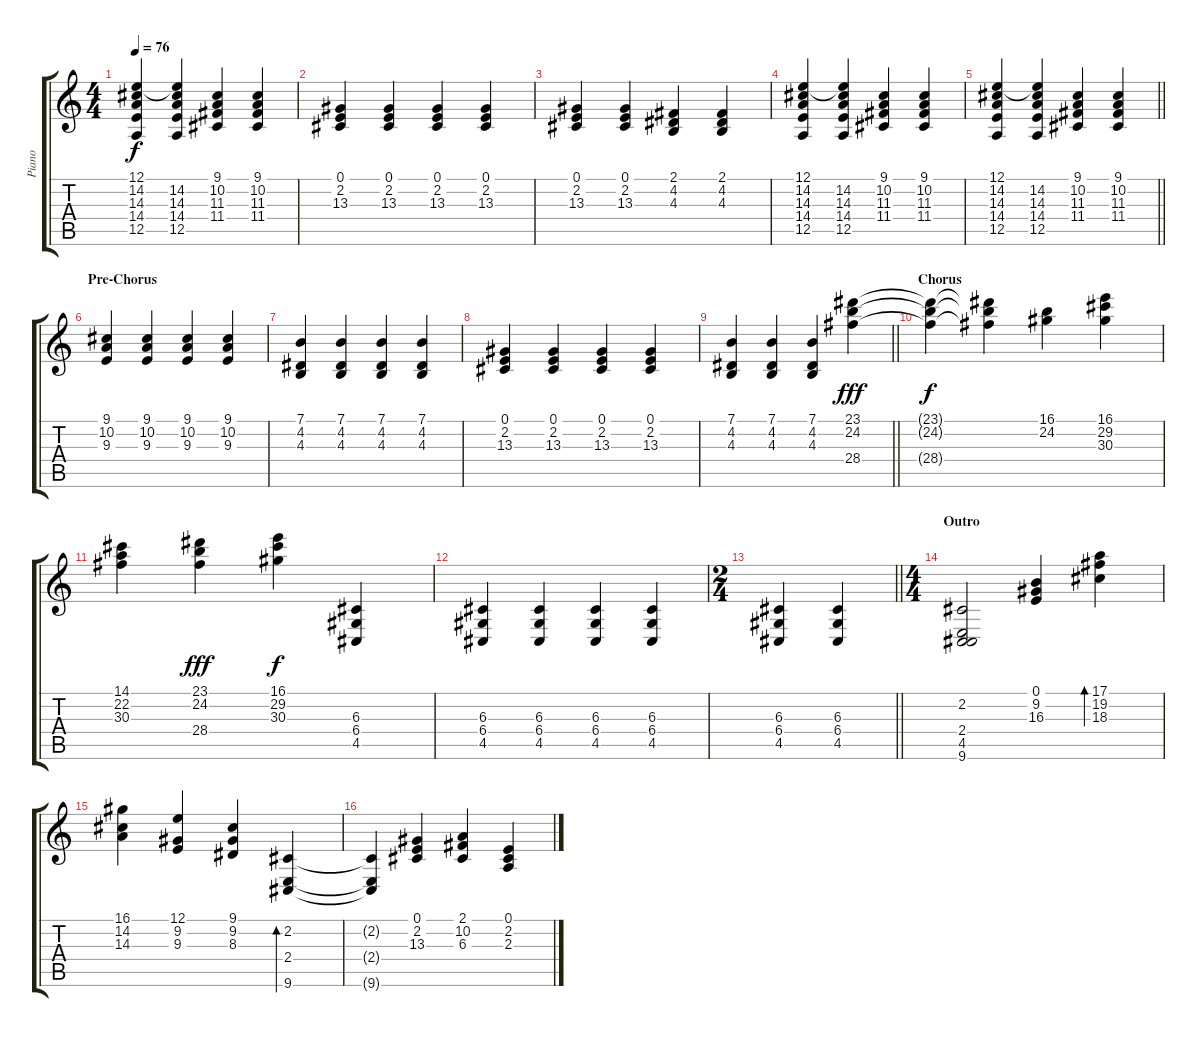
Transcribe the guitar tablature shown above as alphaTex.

\track ("Piano" "Piano") {instrument acousticgrandpiano}
\staff {score tabs}
\tuning (E4 B3 G3 D3 A2 E2) {hide}
\ts (4 4)
\tempo 76
\clef g2
\ks c
(12.1 14.2 14.3 14.4 12.5).4{dy f} (12.1{t} 14.2 14.3 14.4 12.5).4 (9.1 10.2 11.3 11.4).4 (9.1 10.2 11.3 11.4).4 |
(0.1 2.2 13.3).4 (0.1 2.2 13.3).4 (0.1 2.2 13.3).4 (0.1 2.2 13.3).4 |
(0.1 2.2 13.3).4 (0.1 2.2 13.3).4 (2.1 4.2 4.3).4 (2.1 4.2 4.3).4 |
(12.1 14.2 14.3 14.4 12.5).4 (12.1{t} 14.2 14.3 14.4 12.5).4 (9.1 10.2 11.3 11.4).4 (9.1 10.2 11.3 11.4).4 |
\barLineRight lightlight
(12.1 14.2 14.3 14.4 12.5).4 (12.1{t} 14.2 14.3 14.4 12.5).4 (9.1 10.2 11.3 11.4).4 (9.1 10.2 11.3 11.4).4 |
\section ("" "Pre-Chorus")
(9.1 10.2 9.3).4 (9.1 10.2 9.3).4 (9.1 10.2 9.3).4 (9.1 10.2 9.3).4 |
(7.1 4.2 4.3).4 (7.1 4.2 4.3).4 (7.1 4.2 4.3).4 (7.1 4.2 4.3).4 |
(0.1 2.2 13.3).4 (0.1 2.2 13.3).4 (0.1 2.2 13.3).4 (0.1 2.2 13.3).4 |
\barLineRight lightlight
(7.1 4.2 4.3).4 (7.1 4.2 4.3).4 (7.1 4.2 4.3).4 (23.1 24.2 28.4).4{dy fff} |
\section ("" "Chorus")
(23.1{t} 24.2{t} 28.4{t}).4{dy f} (23.1{t} 24.2{t} 28.4{t}).4 (16.1 24.2).4 (16.1 29.2 30.3).4 |
(14.1 22.2 30.3).4 (23.1 24.2 28.4).4{dy fff} (16.1 29.2 30.3).4{dy f} (6.3 6.4 4.5).4 |
(6.3 6.4 4.5).4 (6.3 6.4 4.5).4 (6.3 6.4 4.5).4 (6.3 6.4 4.5).4 |
\ts (2 4)
\barLineRight lightlight
(6.3 6.4 4.5).4 (6.3 6.4 4.5).4 |
\ts (4 4)
\section ("" "Outro")
(2.2 2.4 4.5 9.6).2 (0.1 9.2 16.3).4 (17.1 19.2 18.3).4{bd 240} |
(16.1 14.2 14.3).4 (12.1 9.2 9.3).4 (9.1 9.2 8.3).4 (2.2 2.4 9.6).4{bd 240} |
(2.2{t} 2.4{t} 9.6{t}).4 (0.1 2.2 13.3).4 (2.1 10.2 6.3).4 (0.1 2.2 2.3).4
